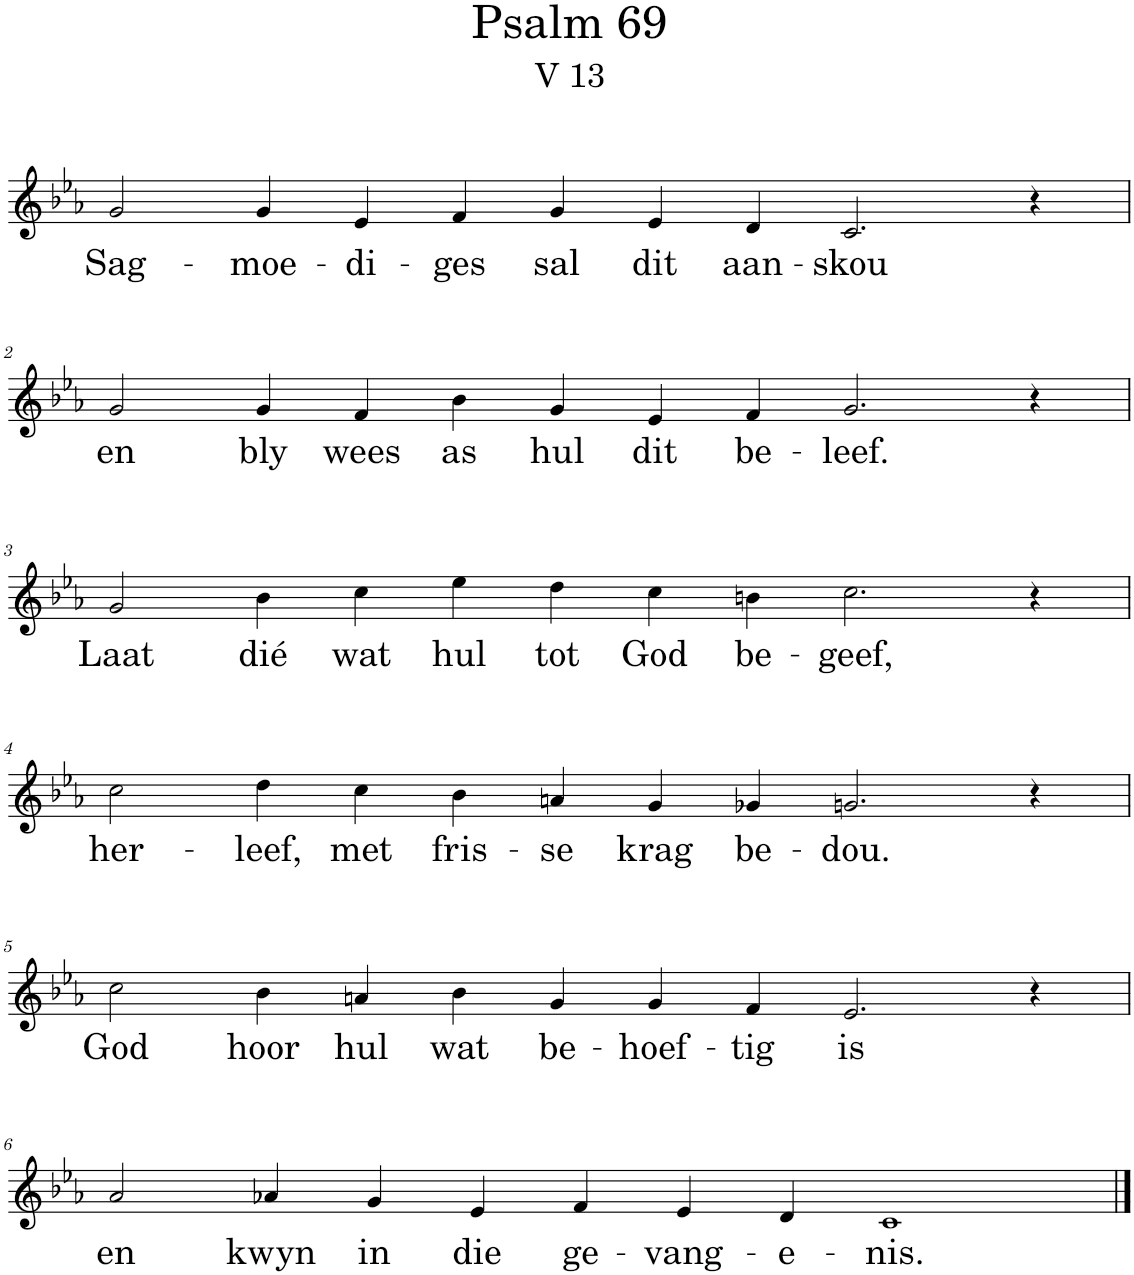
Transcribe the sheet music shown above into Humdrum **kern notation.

**kern	**text
*part1	*part1
*staff1	*staff1
*I"Pipe Organ	*
*I'Org.	*
*clefG2	*
*k[b-e-a-]	*
*M12/4	*
=1	=1
!	!LO:LY:b
2g/	Sag-
!	!LO:LY:b
4g/	-moe-
!	!LO:LY:b
4e-/	-di-
!	!LO:LY:b
4f/	-ges
!	!LO:LY:b
4g/	sal
!	!LO:LY:b
4e-/	dit
!	!LO:LY:b
4d/	aan-
!	!LO:LY:b
2.c/	-skou
4r	.
!!LO:LB:g=z
=2	=2
!	!LO:LY:b
2g/	en
!	!LO:LY:b
4g/	bly
!	!LO:LY:b
4f/	wees
!	!LO:LY:b
4b-\	as
!	!LO:LY:b
4g/	hul
!	!LO:LY:b
4e-/	dit
!	!LO:LY:b
4f/	be-
!	!LO:LY:b
2.g/	-leef.
4r	.
!!LO:LB:g=z
=3	=3
!	!LO:LY:b
2g/	Laat
!	!LO:LY:b
4b-\	dié
!	!LO:LY:b
4cc\	wat
!	!LO:LY:b
4ee-\	hul
!	!LO:LY:b
4dd\	tot
!	!LO:LY:b
4cc\	God
!	!LO:LY:b
4bn\	be-
!	!LO:LY:b
2.cc\	-geef,
4r	.
!!LO:LB:g=z
=4	=4
*M12/4	*
!	!LO:LY:b
2cc\	her-
!	!LO:LY:b
4dd\	-leef,
!	!LO:LY:b
4cc\	met
!	!LO:LY:b
4b-\	fris-
!	!LO:LY:b
4an/	-se
!	!LO:LY:b
4g/	krag
!	!LO:LY:b
4g-X/	be-
!	!LO:LY:b
2.gn/	-dou.
4r	.
!!LO:LB:g=z
=5	=5
!	!LO:LY:b
2cc\	God
!	!LO:LY:b
4b-\	hoor
!	!LO:LY:b
4an/	hul
!	!LO:LY:b
4b-\	wat
!	!LO:LY:b
4g/	be-
!	!LO:LY:b
4g/	-hoef-
!	!LO:LY:b
4f/	-tig
!	!LO:LY:b
2.e-/	is
4r	.
!!LO:LB:g=z
=6	=6
!	!LO:LY:b
2a-/	en
!	!LO:LY:b
4a-X/	kwyn
!	!LO:LY:b
4g/	in
!	!LO:LY:b
4e-/	die
!	!LO:LY:b
4f/	ge-
!	!LO:LY:b
4e-/	-vang-
!	!LO:LY:b
4d/	-e-
!	!LO:LY:b
1c	-nis.
==	==
*-	*-
